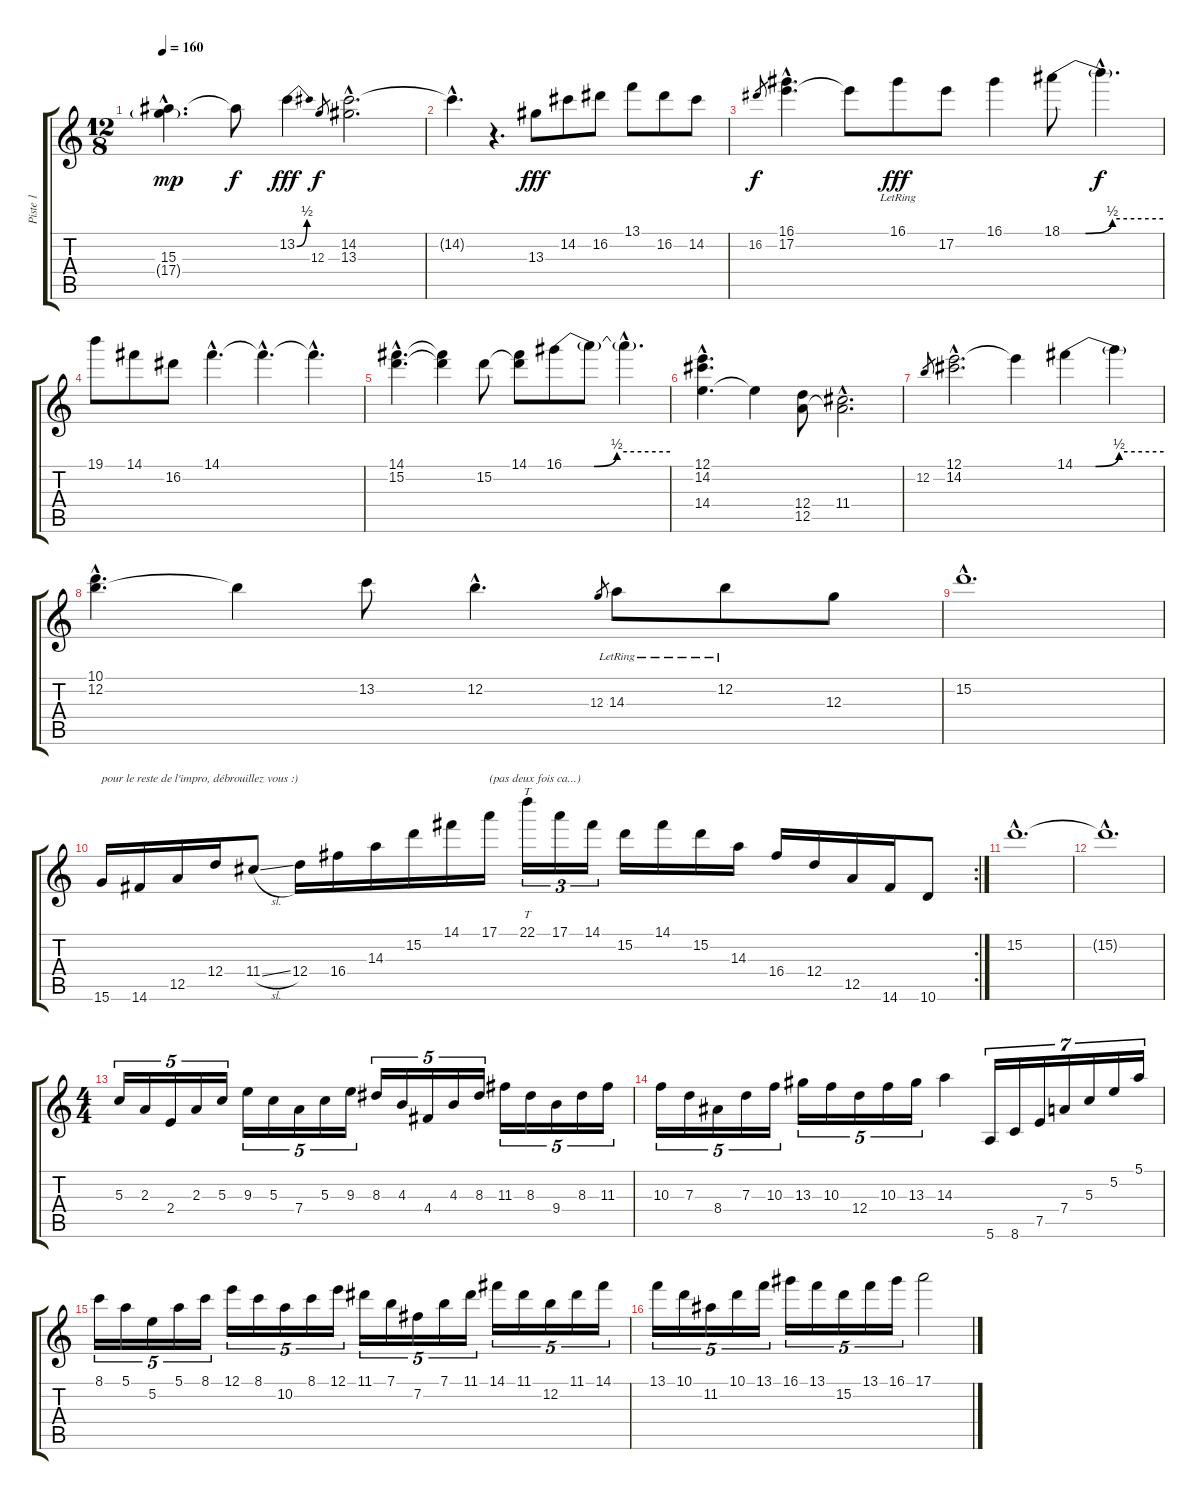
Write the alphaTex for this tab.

\track ("Piste 1" "Piste 1") {instrument distortionguitar}
\staff {score tabs}
\tuning (E4 B3 G3 D3 A2 E2) {hide}
\ts (12 8)
\tempo 160
\clef g2
\ks c
(15.3 17.4{g hac}).4{d dy mp} 15.3{t}.8{dy f} 13.2{be (bend 0 0 60 2)}.4{dy fff} 12.3.8{gr dy f} (14.2{hac} 13.3{hac}).2{d} |
14.2{hac t}.4{d} r.4{d} 13.3.8{dy fff} 14.2.8 16.2.8 13.1.8 16.2.8 14.2.8 |
16.2.8{gr dy f} (16.1{hac} 17.2{hac}).4{d} 17.2{t}.8 16.1{lr}.8{dy fff} 17.2.8 16.1.4 18.1{be (custom 0 0 14 0 30 2 60 2)}.8 18.1{hac t}.4{d dy f} |
19.1.8 14.1.8 16.2.8 14.1{hac}.4{d} 14.1{hac t}.4{d} 14.1{hac t}.4{d} |
(14.1{hac} 15.2{hac}).4{d} (14.1{t} 15.2{t}).4 15.2.8 (14.1 15.2{t}).8 16.1{be (custom 0 0 17 0 30 2 60 2)}.8 16.1{t}.8 16.1{hac t}.4{d} |
(12.1{hac} 14.2{hac} 14.4{hac}).4{d} 14.4{t}.4 (12.4 12.5).8 (11.4{hac} 12.5{hac t}).2{d} |
12.2.8{gr} (12.1{hac} 14.2{hac}).2{d} 12.1{t}.4 14.1{be (custom 0 0 14 0 30 2 60 2)}.4 14.1{t}.4 |
(10.1{hac} 12.2{hac}).4{d} 12.2{t}.4 13.2.8 12.2{hac}.4{d} 12.3.8{gr} 14.3{lr}.8 12.2{lr}.8 12.3.8 |
15.2{hac}.1{d} |
\rc 2
15.6.16{txt "pour le reste de l'impro, débrouillez vous :)"} 14.6.16 12.5.16 12.4.16 11.4{sl}.8 12.4.16 16.4.16 14.3.16 15.2.16 14.1.16 17.1.16{txt "(pas deux fois ca...)"} 22.1.16{tt tu (3 2)} 17.1.16{tu (3 2)} 14.1.16{tu (3 2)} 15.2.16 14.1.16 15.2.16 14.3.16 16.4.16 12.4.16 12.5.16 14.6.16 10.6.8 |
15.2{hac}.1{d} |
15.2{hac t}.1{d} |
\ts (4 4)
5.3.16{tu (5 4)} 2.3.16{tu (5 4)} 2.4.16{tu (5 4)} 2.3.16{tu (5 4)} 5.3.16{tu (5 4)} 9.3.16{tu (5 4)} 5.3.16{tu (5 4)} 7.4.16{tu (5 4)} 5.3.16{tu (5 4)} 9.3.16{tu (5 4)} 8.3.16{tu (5 4)} 4.3.16{tu (5 4)} 4.4.16{tu (5 4)} 4.3.16{tu (5 4)} 8.3.16{tu (5 4)} 11.3.16{tu (5 4)} 8.3.16{tu (5 4)} 9.4.16{tu (5 4)} 8.3.16{tu (5 4)} 11.3.16{tu (5 4)} |
10.3.16{tu (5 4)} 7.3.16{tu (5 4)} 8.4.16{tu (5 4)} 7.3.16{tu (5 4)} 10.3.16{tu (5 4)} 13.3.16{tu (5 4)} 10.3.16{tu (5 4)} 12.4.16{tu (5 4)} 10.3.16{tu (5 4)} 13.3.16{tu (5 4)} 14.3.4 5.6.16{tu (7 4)} 8.6.16{tu (7 4)} 7.5.16{tu (7 4)} 7.4.16{tu (7 4)} 5.3.16{tu (7 4)} 5.2.16{tu (7 4)} 5.1.16{tu (7 4)} |
8.1.16{tu (5 4)} 5.1.16{tu (5 4)} 5.2.16{tu (5 4)} 5.1.16{tu (5 4)} 8.1.16{tu (5 4)} 12.1.16{tu (5 4)} 8.1.16{tu (5 4)} 10.2.16{tu (5 4)} 8.1.16{tu (5 4)} 12.1.16{tu (5 4)} 11.1.16{tu (5 4)} 7.1.16{tu (5 4)} 7.2.16{tu (5 4)} 7.1.16{tu (5 4)} 11.1.16{tu (5 4)} 14.1.16{tu (5 4)} 11.1.16{tu (5 4)} 12.2.16{tu (5 4)} 11.1.16{tu (5 4)} 14.1.16{tu (5 4)} |
13.1.16{tu (5 4)} 10.1.16{tu (5 4)} 11.2.16{tu (5 4)} 10.1.16{tu (5 4)} 13.1.16{tu (5 4)} 16.1.16{tu (5 4)} 13.1.16{tu (5 4)} 15.2.16{tu (5 4)} 13.1.16{tu (5 4)} 16.1.16{tu (5 4)} 17.1.2
